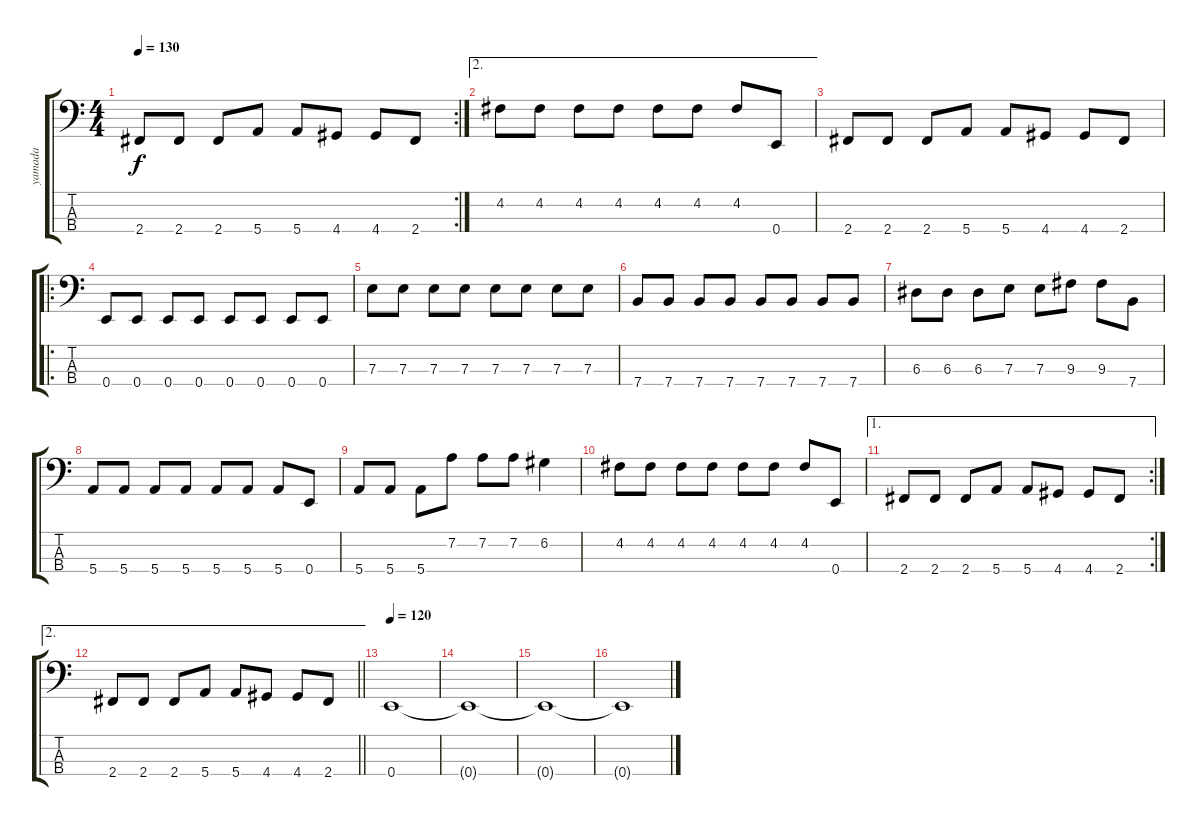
\track ("yamada" "yamada") {instrument electricbassfinger}
\staff {score tabs}
\tuning (G2 D2 A1 E1) {hide}
\rc 2
\ts (4 4)
\tempo 130
\clef f4
\ks c
2.4.8{dy f} 2.4.8 2.4.8 5.4.8 5.4.8 4.4.8 4.4.8 2.4.8 |
\ae 2
4.2.8 4.2.8 4.2.8 4.2.8 4.2.8 4.2.8 4.2.8 0.4.8 |
2.4.8 2.4.8 2.4.8 5.4.8 5.4.8 4.4.8 4.4.8 2.4.8 |
\ro
0.4.8 0.4.8 0.4.8 0.4.8 0.4.8 0.4.8 0.4.8 0.4.8 |
7.3.8 7.3.8 7.3.8 7.3.8 7.3.8 7.3.8 7.3.8 7.3.8 |
7.4.8 7.4.8 7.4.8 7.4.8 7.4.8 7.4.8 7.4.8 7.4.8 |
6.3.8 6.3.8 6.3.8 7.3.8 7.3.8 9.3.8 9.3.8 7.4.8 |
5.4.8 5.4.8 5.4.8 5.4.8 5.4.8 5.4.8 5.4.8 0.4.8 |
5.4.8 5.4.8 5.4.8 7.2.8 7.2.8 7.2.8 6.2.4 |
4.2.8 4.2.8 4.2.8 4.2.8 4.2.8 4.2.8 4.2.8 0.4.8 |
\ae 1
\rc 2
2.4.8 2.4.8 2.4.8 5.4.8 5.4.8 4.4.8 4.4.8 2.4.8 |
\ae 2
\barLineRight lightlight
2.4.8 2.4.8 2.4.8 5.4.8 5.4.8 4.4.8 4.4.8 2.4.8 |
\tempo 120
0.4.1{volume 14 instrument electricbassfinger} |
0.4{t}.1 |
0.4{t}.1 |
0.4{t}.1
